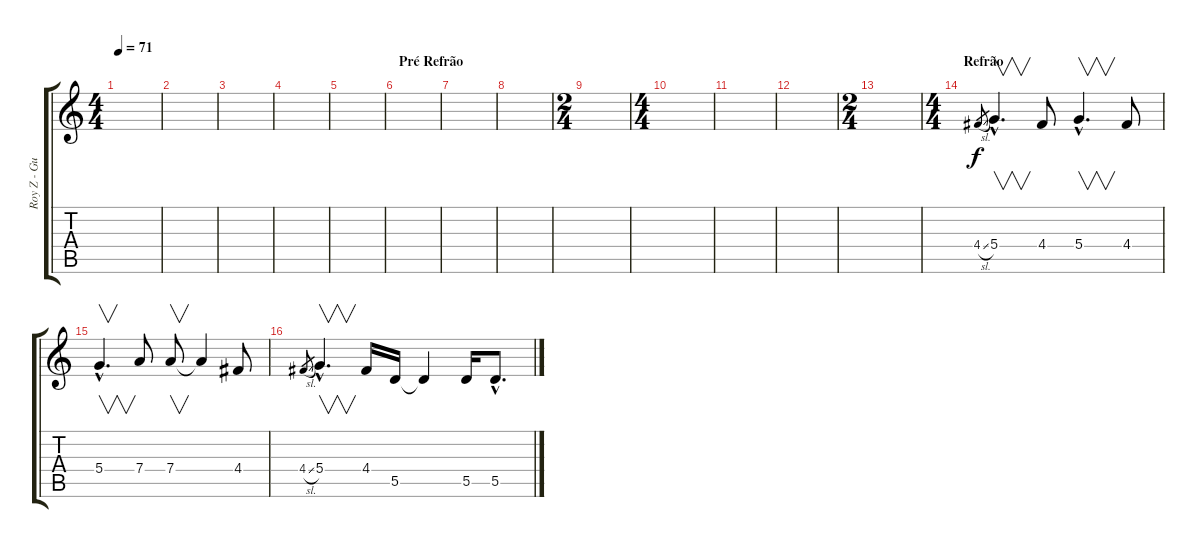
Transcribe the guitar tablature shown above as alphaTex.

\track ("Roy Z - Guitar 1" "Roy Z - Gu") {instrument distortionguitar}
\staff {score tabs}
\tuning (E4 B3 G3 D3 A2 E2) {hide}
\ts (4 4)
\tempo 71
\clef g2
\ks c
|
|
|
|
|
\section ("" "Pré Refrão")
|
|
|
\ts (2 4)
|
\ts (4 4)
|
|
|
\ts (2 4)
|
\ts (4 4)
\section ("" "Refrão")
4.4{sl}.8{gr} 5.4{hac}.4{v d} 4.4.8 5.4{hac}.4{v d} 4.4.8 |
5.4{hac}.4{v d} 7.4.8 7.4.8{v} 7.4{t}.4 4.4.8 |
4.4{sl}.8{gr} 5.4{hac}.4{v d} 4.4.16 5.5.16 5.5{t}.4 5.5.16 5.5{hac}.8{d}
